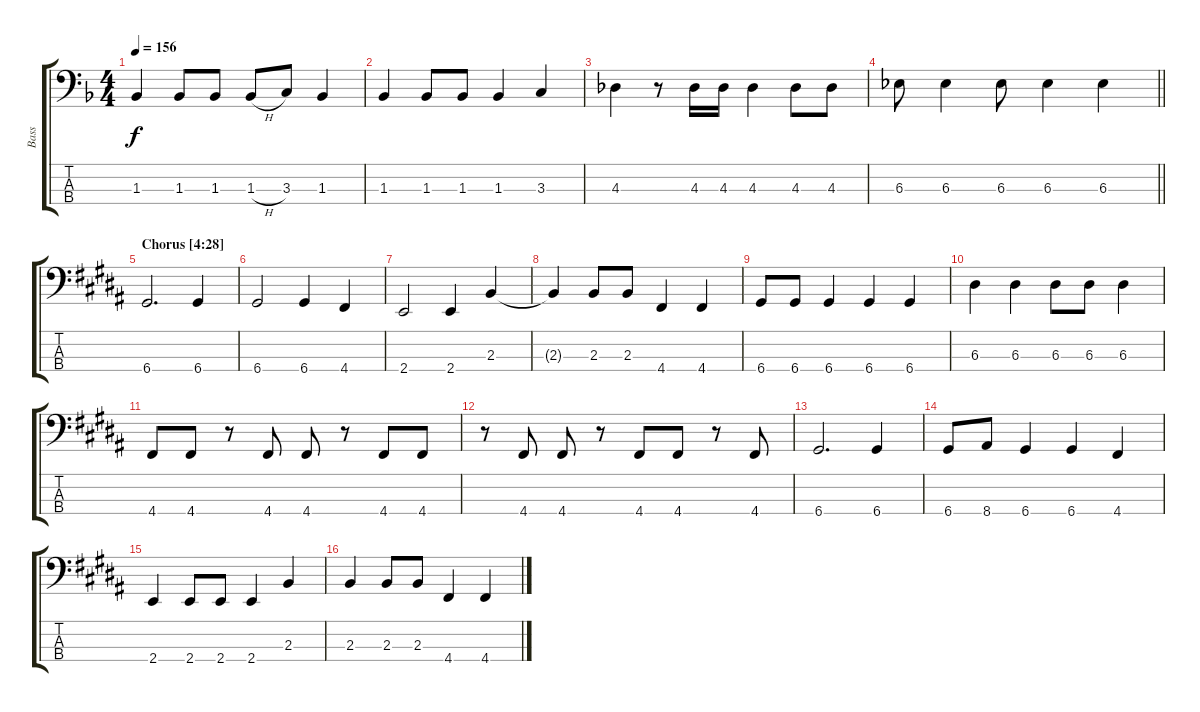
\track ("Bass" "Bass") {instrument electricbassfinger}
\staff {score tabs}
\tuning (G2 D2 A1 D1) {hide}
\ts (4 4)
\tempo 156
\clef f4
\ks dminor
1.3.4{dy f} 1.3.8 1.3.8 1.3{h}.8 3.3.8 1.3.4 |
1.3.4 1.3.8 1.3.8 1.3.4 3.3.4 |
4.3.4 r.8 4.3.16 4.3.16 4.3.4 4.3.8 4.3.8 |
\barLineRight lightlight
6.3.8 6.3.4 6.3.8 6.3.4 6.3.4 |
\section ("" "Chorus [4:28]")
\ks g#minor
6.4.2{d} 6.4.4 |
6.4.2 6.4.4 4.4.4 |
2.4.2 2.4.4 2.3.4 |
2.3{t}.4 2.3.8 2.3.8 4.4.4 4.4.4 |
6.4.8 6.4.8 6.4.4 6.4.4 6.4.4 |
6.3.4 6.3.4 6.3.8 6.3.8 6.3.4 |
4.4.8 4.4.8 r.8 4.4.8 4.4.8 r.8 4.4.8 4.4.8 |
r.8 4.4.8 4.4.8 r.8 4.4.8 4.4.8 r.8 4.4.8 |
6.4.2{d} 6.4.4 |
6.4.8 8.4.8 6.4.4 6.4.4 4.4.4 |
2.4.4 2.4.8 2.4.8 2.4.4 2.3.4 |
2.3.4 2.3.8 2.3.8 4.4.4 4.4.4
